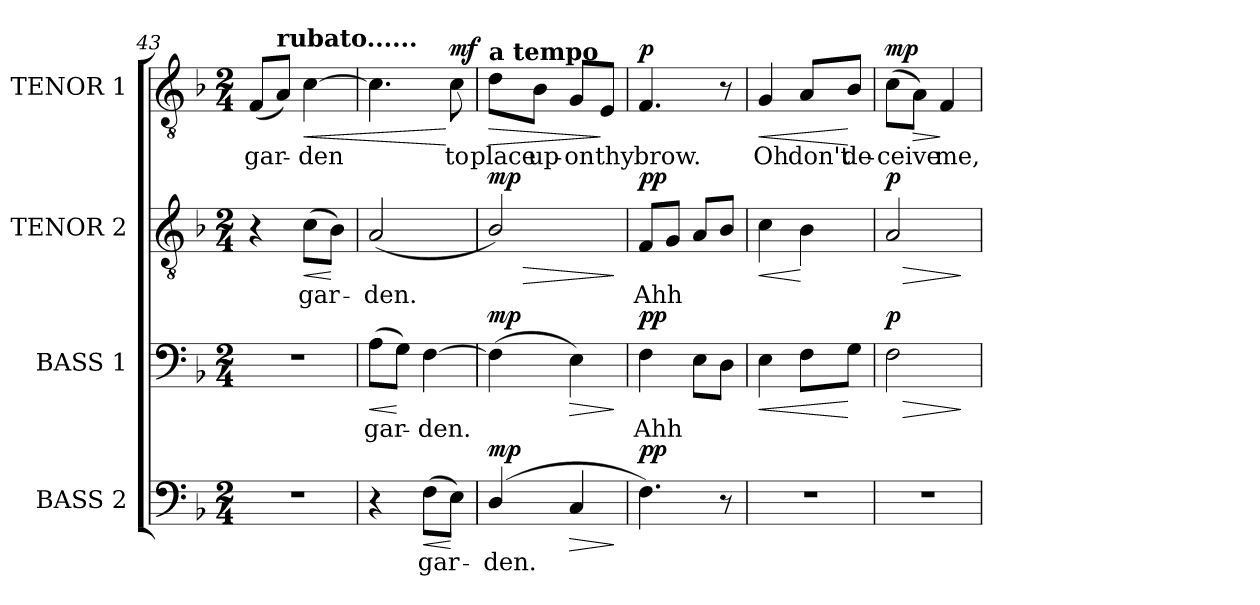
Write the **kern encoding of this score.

**kern	**text	**dynam	**kern	**text	**dynam	**kern	**text	**dynam	**kern	**text	**dynam
*part4	*part4	*part4	*part3	*part3	*part3	*part2	*part2	*part2	*part1	*part1	*part1
*staff4	*staff4	*staff4	*staff3	*staff3	*staff3	*staff2	*staff2	*staff2	*staff1	*staff1	*staff1
*I"BASS 2	*	*	*I"BASS 1	*	*	*I"TENOR 2	*	*	*I"TENOR 1	*	*
*I'B. 2	*	*	*I'B. 1	*	*	*I'T. 2	*	*	*I'T. 1	*	*
!!LO:PB:g=z
*clefF4	*	*	*clefF4	*	*	*clefGv2	*	*	*clefGv2	*	*
*	*	*	*	*	*	*ITrd7c12	*	*	*ITrd7c12	*	*
*k[b-]	*	*	*k[b-]	*	*	*k[b-]	*	*	*k[b-]	*	*
*F:	*	*	*F:	*	*	*F:	*	*	*F:	*	*
*M2/4	*	*	*M2/4	*	*	*M2/4	*	*	*M2/4	*	*
=43	=43	=43	=43	=43	=43	=43	=43	=43	=43	=43	=43
!LO:N:vis=1	!	!	!LO:N:vis=1	!	!	!	!	!	!	!	!
!	!	!	!	!	!	!	!	!	!	!LO:LY:b:color=#000000	!
2r	.	.	2r	.	.	4r	.	.	(8FFi/L	gar-	.
!	!	!	!	!	!	!	!	!	!LO:TX:a:B:t=rubato......	!	!
.	.	.	.	.	.	.	.	.	8AAi/J)	.	.
!	!	!	!	!	!	!	!LO:LY:b:color=#000000	!LO:HP:b	!	!	!
!	!	!	!	!	!	!	!	!	!	!LO:LY:b:color=#000000	!LO:HP:b
.	.	.	.	.	.	(8Ci\L	gar-	<	[4Ci\	-den	<
.	.	.	.	.	.	8BB-i\J)	.	[	.	.	.
=44	=44	=44	=44	=44	=44	=44	=44	=44	=44	=44	=44
!	!	!	!	!LO:LY:b:color=#000000	!LO:HP:b	!	!	!	!	!	!
!	!	!	!	!	!	!	!LO:LY:b:color=#000000	!	!	!	!
4r	.	.	(8Ai\L	gar-	<	(2AAi/	-den.	.	4.Ci\]	.	.
.	.	.	8Gi\J)	.	[	.	.	.	.	.	.
!	!LO:LY:b:color=#000000	!LO:HP:b	!	!	!	!	!	!	!	!	!
!	!	!	!	!LO:LY:b:color=#000000	!	!	!	!	!	!	!
(8Fi\L	gar-	<	[4Fi\	-den.	.	.	.	.	.	.	.
!	!	!	!	!	!	!	!	!	!	!LO:LY:b:color=#000000	!
8Ei\J)	.	[	.	.	.	.	.	.	8Ci\	to	[ mf
=45	=45	=45	=45	=45	=45	=45	=45	=45	=45	=45	=45
!	!LO:LY:b:color=#000000	!	!	!	!	!	!	!LO:HP:b	!	!	!
!	!	!	!	!	!	!	!	!	!LO:TX:a:B:t=a tempo	!	!
!	!	!	!	!	!	!	!	!	!	!LO:LY:b:color=#000000	!LO:HP:b
(4Di/	-den.	mp	(4Fi\]	.	mp	2BB-i/)	.	> mp	8Di\L	place	>
!	!	!	!	!	!	!	!	!	!	!LO:LY:b:color=#000000	!
.	.	.	.	.	.	.	.	.	8BB-i\J	up-	.
!	!	!LO:HP:b	!	!	!LO:HP:b	!	!	!	!	!	!
!	!	!	!	!	!	!	!	!	!	!LO:LY:b:color=#000000	!
4Ci/	.	>	4Ei\)	.	>	.	.	.	8GGi/L	-on	.
!	!	!	!	!	!	!	!	!	!	!LO:LY:b:color=#000000	!
.	.	.	.	.	.	.	.	.	8EEi/J	thy	]
.	.	]	.	.	]	.	.	]	.	.	.
=46	=46	=46	=46	=46	=46	=46	=46	=46	=46	=46	=46
!	!	!	!	!LO:LY:b:color=#000000	!	!	!	!	!	!	!
!	!	!	!	!	!	!	!LO:LY:b:color=#000000	!	!	!	!
!	!	!	!	!	!	!	!	!	!	!LO:LY:b:color=#000000	!
4.Fi\)	.	pp	4Fi\	Ahh	pp	8FFi/L	Ahh	pp	4.FFi/	brow.	p
.	.	.	.	.	.	8GGi/J	.	.	.	.	.
.	.	.	8Ei\L	.	.	8AAi/L	.	.	.	.	.
8r	.	.	8Di\J	.	.	8BB-i/J	.	.	8r	.	.
=47	=47	=47	=47	=47	=47	=47	=47	=47	=47	=47	=47
!LO:N:vis=1	!	!	!	!	!LO:HP:b	!	!	!LO:HP:b	!	!	!
!	!	!	!	!	!	!	!	!	!	!LO:LY:b:color=#000000	!LO:HP:b
2r	.	.	4Ei\	.	<	4Ci\	.	<	4GGi/	Oh	<
!	!	!	!	!	!	!	!	!	!	!LO:LY:b:color=#000000	!
.	.	.	8Fi\L	.	.	4BB-i\	.	[	8AAi/L	don't	.
!	!	!	!	!	!	!	!	!	!	!LO:LY:b:color=#000000	!
.	.	.	8Gi\J	.	[	.	.	.	8BB-i/J	de-	[
=48	=48	=48	=48	=48	=48	=48	=48	=48	=48	=48	=48
!LO:N:vis=1	!	!	!	!	!LO:HP:b	!	!	!LO:HP:b	!	!	!
!	!	!	!	!	!	!	!	!	!	!LO:LY:b:color=#000000	!
2r	.	.	2Fi\	.	> p	2AAi/	.	> p	(8Ci\L	-ceive	mp
!	!	!	!	!	!	!	!	!	!	!	!LO:HP:b
.	.	.	.	.	.	.	.	.	8AAi\J)	.	>
!	!	!	!	!	!	!	!	!	!	!LO:LY:b:color=#000000	!
.	.	.	.	.	.	.	.	.	4FFi/	me,	]
.	.	.	.	.	]	.	.	]	.	.	.
=	=	=	=	=	=	=	=	=	=	=	=
*-	*-	*-	*-	*-	*-	*-	*-	*-	*-	*-	*-
